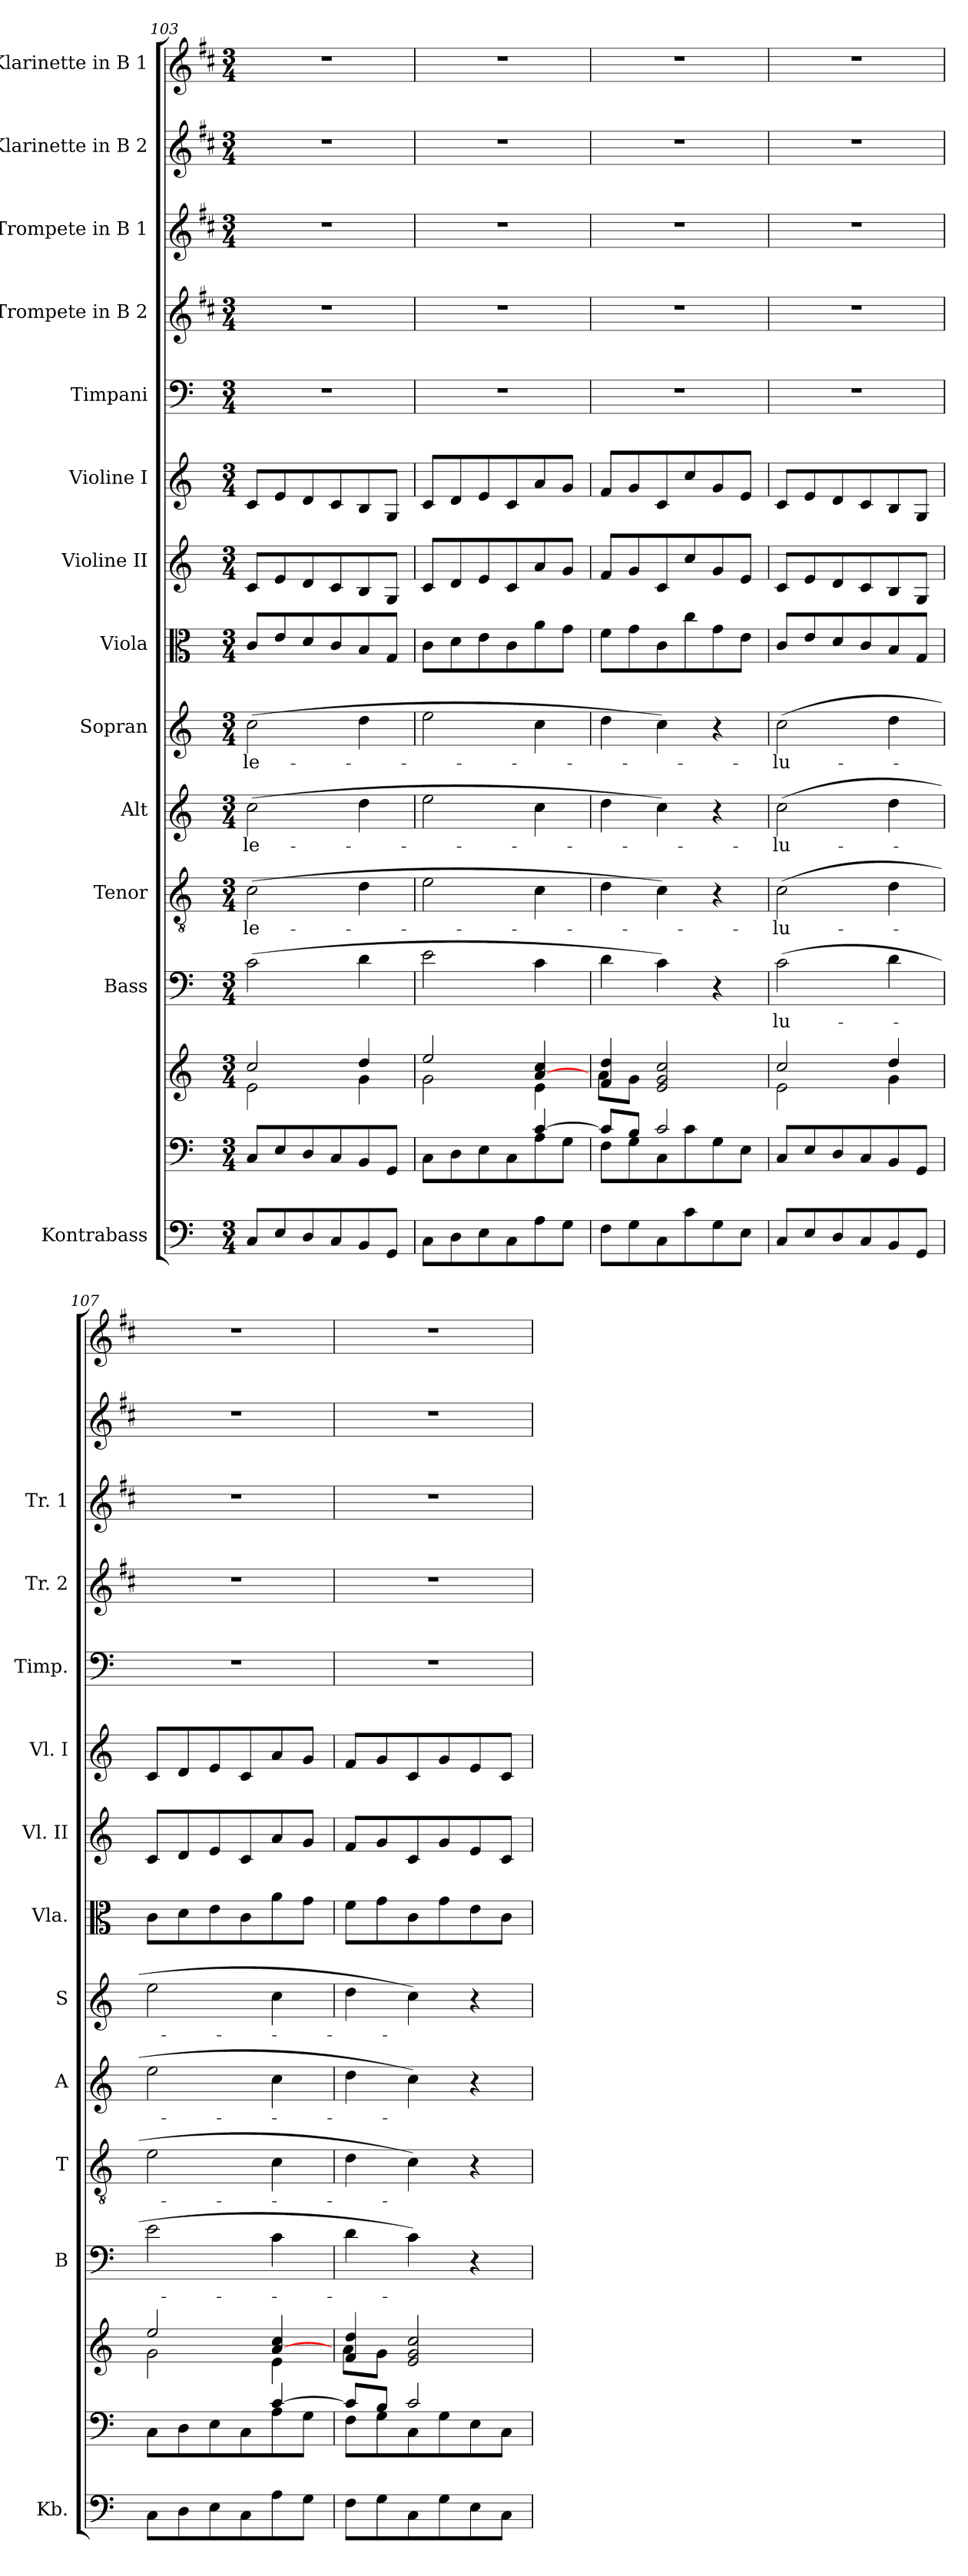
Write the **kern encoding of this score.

**kern	**kern	**kern	**kern	**text	**kern	**text	**kern	**text	**kern	**text	**kern	**kern	**kern	**kern	**kern	**kern	**kern	**kern
*part14	*part13	*part13	*part12	*part12	*part11	*part11	*part10	*part10	*part9	*part9	*part8	*part7	*part6	*part5	*part4	*part3	*part2	*part1
*staff15	*staff14	*staff13	*staff12	*staff12	*staff11	*staff11	*staff10	*staff10	*staff9	*staff9	*staff8	*staff7	*staff6	*staff5	*staff4	*staff3	*staff2	*staff1
*I"Kontrabass	*	*	*I"Bass	*	*I"Tenor	*	*I"Alt	*	*I"Sopran	*	*I"Viola	*I"Violine II	*I"Violine I	*I"Timpani	*I"Trompete in B 2	*I"Trompete in B 1	*I"Klarinette in B 2	*I"Klarinette in B 1
*I'Kb.	*	*	*I'B	*	*I'T	*	*I'A	*	*I'S	*	*I'Vla.	*I'Vl. II	*I'Vl. I	*I'Timp.	*I'Tr. 2	*I'Tr. 1	*	*
*clefF4	*clefF4	*clefG2	*clefF4	*	*clefGv2	*	*clefG2	*	*clefG2	*	*clefC3	*clefG2	*clefG2	*clefF4	*clefG2	*clefG2	*clefG2	*clefG2
*ITrd7c12	*	*	*	*	*	*	*	*	*	*	*	*	*	*	*ITrd1c2	*ITrd1c2	*ITrd1c2	*ITrd1c2
*k[]	*k[]	*k[]	*k[]	*	*k[]	*	*k[]	*	*k[]	*	*k[]	*k[]	*k[]	*k[]	*k[]	*k[]	*k[]	*k[]
*C:	*C:	*C:	*C:	*	*C:	*	*C:	*	*C:	*	*C:	*C:	*C:	*C:	*C:	*C:	*C:	*C:
*M3/4	*M3/4	*M3/4	*M3/4	*	*M3/4	*	*M3/4	*	*M3/4	*	*M3/4	*M3/4	*M3/4	*M3/4	*M3/4	*M3/4	*M3/4	*M3/4
=103	=103	=103	=103	=103	=103	=103	=103	=103	=103	=103	=103	=103	=103	=103	=103	=103	=103	=103
*	*	*^	*	*	*	*	*	*	*	*	*	*	*	*	*	*	*	*
!	!	!	!	!	!	!	!LO:LY:b	!	!LO:LY:b	!	!LO:LY:b	!	!	!	!	!	!	!	!
8CC/L	8C/L	2cc/	2e\	(>2c\	.	(>2c\	-le-	(>2cc\	-le-	(>2cc\	-le-	8c/L	8c/L	8c/L	2.r	2.r	2.r	2.r	2.r
8EE/	8E/	.	.	.	.	.	.	.	.	.	.	8e/	8e/	8e/	.	.	.	.	.
8DD/	8D/	.	.	.	.	.	.	.	.	.	.	8d/	8d/	8d/	.	.	.	.	.
8CC/	8C/	.	.	.	.	.	.	.	.	.	.	8c/	8c/	8c/	.	.	.	.	.
8BBB/	8BB/	4dd/	4g\	4d\	.	4d\	.	4dd\	.	4dd\	.	8B/	8B/	8B/	.	.	.	.	.
8GGG/J	8GG/J	.	.	.	.	.	.	.	.	.	.	8G/J	8G/J	8G/J	.	.	.	.	.
!!LO:PB:g=z
=104	=104	=104	=104	=104	=104	=104	=104	=104	=104	=104	=104	=104	=104	=104	=104	=104	=104	=104	=104
*	*^	*	*	*	*	*	*	*	*	*	*	*	*	*	*	*	*	*	*
8CC\L	2ryy	8C\L	2ee/	2g\	2e\	.	2e\	.	2ee\	.	2ee\	.	8c\L	8c/L	8c/L	2.r	2.r	2.r	2.r	2.r
8DD\	.	8D\	.	.	.	.	.	.	.	.	.	.	8d\	8d/	8d/	.	.	.	.	.
8EE\	.	8E\	.	.	.	.	.	.	.	.	.	.	8e\	8e/	8e/	.	.	.	.	.
8CC\	.	8C\	.	.	.	.	.	.	.	.	.	.	8c\	8c/	8c/	.	.	.	.	.
8AA\	[>4c/	8A\	[>4a/ 4cc/	4e\	4c\	.	4c\	.	4cc\	.	4cc\	.	8a\	8a/	8a/	.	.	.	.	.
8GG\J	.	8G\J	.	.	.	.	.	.	.	.	.	.	8g\J	8g/J	8g/J	.	.	.	.	.
=105	=105	=105	=105	=105	=105	=105	=105	=105	=105	=105	=105	=105	=105	=105	=105	=105	=105	=105	=105	=105
8FF\L	8c/L]	8F\L	4f/ 4dd/	8a\L	4d\	.	4d\	.	4dd\	.	4dd\	.	8f\L	8f/L	8f/L	2.r	2.r	2.r	2.r	2.r
8GG\	8B/J	8G\	.	8g\J	.	.	.	.	.	.	.	.	8g\	8g/	8g/	.	.	.	.	.
8CC\	2c/	8C\	2e/ 2g/ 2cc/	4ryy	4c\)	.	4c\)	.	4cc\)	.	4cc\)	.	8c\	8c/	8c/	.	.	.	.	.
8C\	.	8c\	.	.	.	.	.	.	.	.	.	.	8cc\	8cc/	8cc/	.	.	.	.	.
8GG\	.	8G\	.	4ryy	4r	.	4r	.	4r	.	4r	.	8g\	8g/	8g/	.	.	.	.	.
8EE\J	.	8E\J	.	.	.	.	.	.	.	.	.	.	8e\J	8e/J	8e/J	.	.	.	.	.
=106	=106	=106	=106	=106	=106	=106	=106	=106	=106	=106	=106	=106	=106	=106	=106	=106	=106	=106	=106	=106
!	!	!	!	!	!	!LO:LY:b	!	!LO:LY:b	!	!LO:LY:b	!	!LO:LY:b	!	!	!	!	!	!	!	!
*	*v	*v	*	*	*	*	*	*	*	*	*	*	*	*	*	*	*	*	*	*
8CC/L	8C/L	2cc/	2e\	(>2c\	-lu-	(>2c\	-lu-	(>2cc\	-lu-	(>2cc\	-lu-	8c/L	8c/L	8c/L	2.r	2.r	2.r	2.r	2.r
8EE/	8E/	.	.	.	.	.	.	.	.	.	.	8e/	8e/	8e/	.	.	.	.	.
8DD/	8D/	.	.	.	.	.	.	.	.	.	.	8d/	8d/	8d/	.	.	.	.	.
8CC/	8C/	.	.	.	.	.	.	.	.	.	.	8c/	8c/	8c/	.	.	.	.	.
8BBB/	8BB/	4dd/	4g\	4d\	.	4d\	.	4dd\	.	4dd\	.	8B/	8B/	8B/	.	.	.	.	.
8GGG/J	8GG/J	.	.	.	.	.	.	.	.	.	.	8G/J	8G/J	8G/J	.	.	.	.	.
=107	=107	=107	=107	=107	=107	=107	=107	=107	=107	=107	=107	=107	=107	=107	=107	=107	=107	=107	=107
*	*^	*	*	*	*	*	*	*	*	*	*	*	*	*	*	*	*	*	*
8CC\L	2ryy	8C\L	2ee/	2g\	2e\	.	2e\	.	2ee\	.	2ee\	.	8c\L	8c/L	8c/L	2.r	2.r	2.r	2.r	2.r
8DD\	.	8D\	.	.	.	.	.	.	.	.	.	.	8d\	8d/	8d/	.	.	.	.	.
8EE\	.	8E\	.	.	.	.	.	.	.	.	.	.	8e\	8e/	8e/	.	.	.	.	.
8CC\	.	8C\	.	.	.	.	.	.	.	.	.	.	8c\	8c/	8c/	.	.	.	.	.
8AA\	[>4c/	8A\	[>4a/ 4cc/	4e\	4c\	.	4c\	.	4cc\	.	4cc\	.	8a\	8a/	8a/	.	.	.	.	.
8GG\J	.	8G\J	.	.	.	.	.	.	.	.	.	.	8g\J	8g/J	8g/J	.	.	.	.	.
=108	=108	=108	=108	=108	=108	=108	=108	=108	=108	=108	=108	=108	=108	=108	=108	=108	=108	=108	=108	=108
8FF\L	8c/L]	8F\L	4f/ 4dd/	8a\L	4d\	.	4d\	.	4dd\	.	4dd\	.	8f\L	8f/L	8f/L	2.r	2.r	2.r	2.r	2.r
8GG\	8B/J	8G\	.	8g\J	.	.	.	.	.	.	.	.	8g\	8g/	8g/	.	.	.	.	.
8CC\	2c/	8C\	2e/ 2g/ 2cc/	4ryy	4c\)	.	4c\)	.	4cc\)	.	4cc\)	.	8c\	8c/	8c/	.	.	.	.	.
8GG\	.	8G\	.	.	.	.	.	.	.	.	.	.	8g\	8g/	8g/	.	.	.	.	.
8EE\	.	8E\	.	4ryy	4r	.	4r	.	4r	.	4r	.	8e\	8e/	8e/	.	.	.	.	.
8CC\J	.	8C\J	.	.	.	.	.	.	.	.	.	.	8c\J	8c/J	8c/J	.	.	.	.	.
*	*v	*v	*	*	*	*	*	*	*	*	*	*	*	*	*	*	*	*	*	*
*	*	*v	*v	*	*	*	*	*	*	*	*	*	*	*	*	*	*	*	*
=	=	=	=	=	=	=	=	=	=	=	=	=	=	=	=	=	=	=
*-	*-	*-	*-	*-	*-	*-	*-	*-	*-	*-	*-	*-	*-	*-	*-	*-	*-	*-
